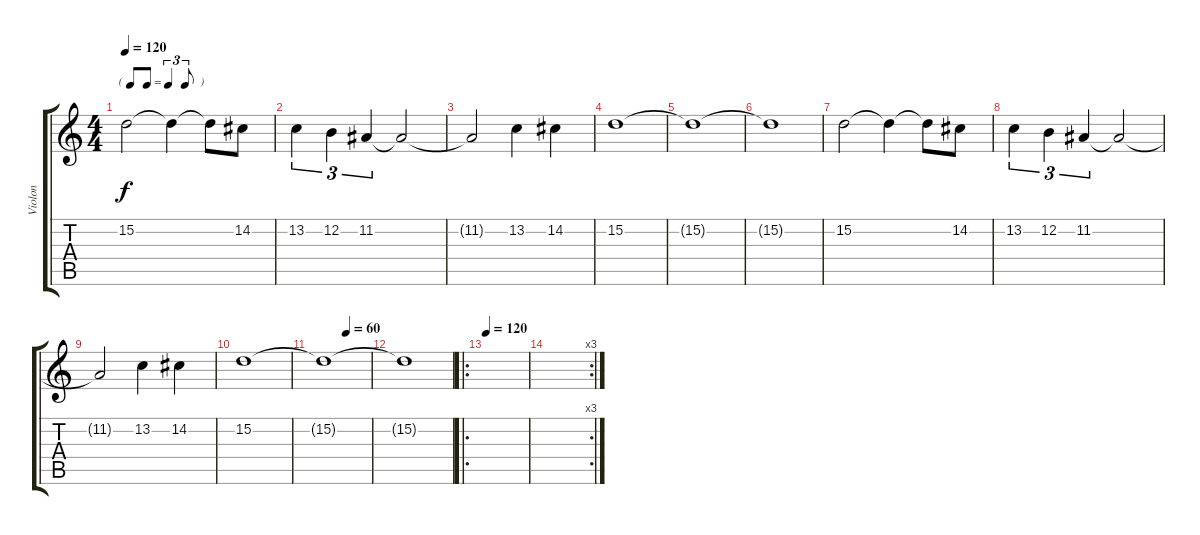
\track ("Violon" "Violon") {instrument violin}
\staff {score tabs}
\tuning (E4 B3 G3 D3 A2 E2) {hide}
\ts (4 4)
\tf triplet8th
\tempo 120
\clef g2
\ks c
15.2.2{dy f instrument violin} 15.2{t}.4 15.2{t}.8 14.2.8 |
13.2.4{tu (3 2)} 12.2.4{tu (3 2)} 11.2.4{tu (3 2)} 11.2{t}.2 |
11.2{t}.2 13.2.4 14.2.4 |
15.2.1 |
15.2{t}.1 |
15.2{t}.1 |
15.2.2 15.2{t}.4 15.2{t}.8 14.2.8 |
13.2.4{tu (3 2)} 12.2.4{tu (3 2)} 11.2.4{tu (3 2)} 11.2{t}.2 |
11.2{t}.2 13.2.4 14.2.4 |
15.2.1 |
\tempo (60 0.5)
15.2{t}.1{volume 3} |
15.2{t}.1 |
\ro
\tempo 120
|
\rc 3
